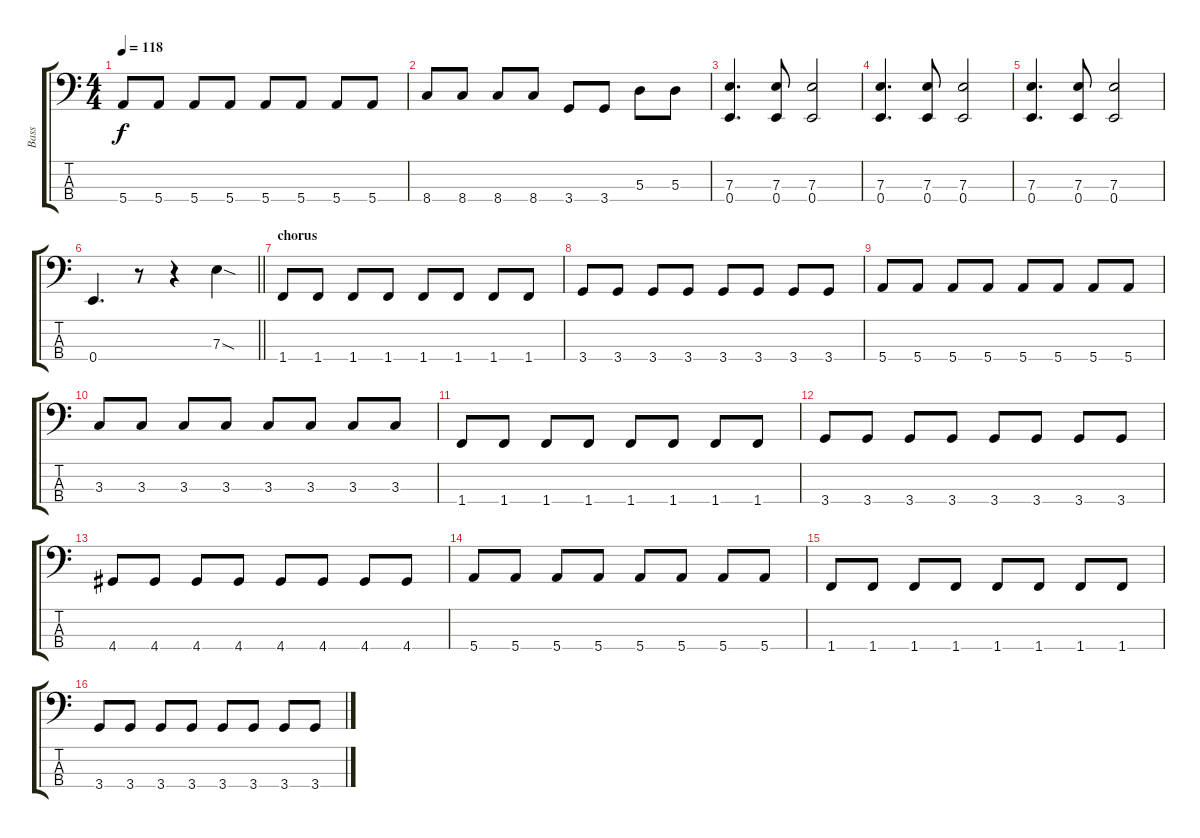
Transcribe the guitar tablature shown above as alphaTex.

\track ("Bass" "Bass") {instrument electricbasspick}
\staff {score tabs}
\tuning (G2 D2 A1 E1) {hide}
\ts (4 4)
\tempo 118
\clef f4
\ks c
5.4.8{dy f} 5.4.8 5.4.8 5.4.8 5.4.8 5.4.8 5.4.8 5.4.8 |
8.4.8 8.4.8 8.4.8 8.4.8 3.4.8 3.4.8 5.3.8 5.3.8 |
(7.3 0.4).4{d} (7.3 0.4).8 (7.3 0.4).2 |
(7.3 0.4).4{d} (7.3 0.4).8 (7.3 0.4).2 |
(7.3 0.4).4{d} (7.3 0.4).8 (7.3 0.4).2 |
\barLineRight lightlight
0.4.4{d} r.8 r.4 7.3{sod}.4 |
\section ("" "chorus")
1.4.8 1.4.8 1.4.8 1.4.8 1.4.8 1.4.8 1.4.8 1.4.8 |
3.4.8 3.4.8 3.4.8 3.4.8 3.4.8 3.4.8 3.4.8 3.4.8 |
5.4.8 5.4.8 5.4.8 5.4.8 5.4.8 5.4.8 5.4.8 5.4.8 |
3.3.8 3.3.8 3.3.8 3.3.8 3.3.8 3.3.8 3.3.8 3.3.8 |
1.4.8 1.4.8 1.4.8 1.4.8 1.4.8 1.4.8 1.4.8 1.4.8 |
3.4.8 3.4.8 3.4.8 3.4.8 3.4.8 3.4.8 3.4.8 3.4.8 |
4.4.8 4.4.8 4.4.8 4.4.8 4.4.8 4.4.8 4.4.8 4.4.8 |
5.4.8 5.4.8 5.4.8 5.4.8 5.4.8 5.4.8 5.4.8 5.4.8 |
1.4.8 1.4.8 1.4.8 1.4.8 1.4.8 1.4.8 1.4.8 1.4.8 |
3.4.8 3.4.8 3.4.8 3.4.8 3.4.8 3.4.8 3.4.8 3.4.8
